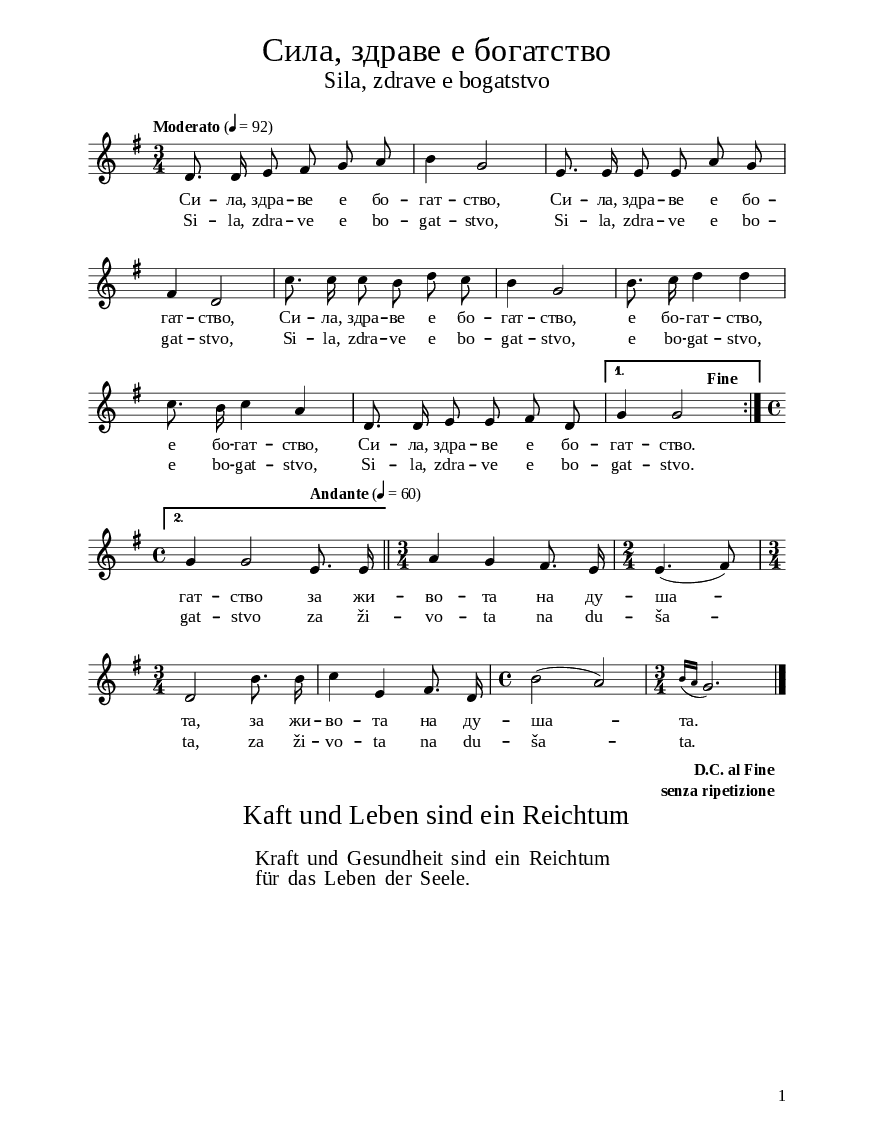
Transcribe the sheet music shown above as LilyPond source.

\version "2.24.1"

% include paper part and global functions
\include "include/globals.ily"

\bookpart {
  \label #'ref112_1
  \tocItem \markup "Сила, здраве е богатство – Sila, zdrave e bogatstvo"
  \include "include/bookpart-paper.ily"
  \score {
    \include "include/score-layout.ily"


   \new Voice \relative c' {
      \clef treble
      \key g \major
      \time 3/4
      \tempoFunc "Moderato" 4 "92"
      \autoBeamOff

      \repeat volta 2 {
        d8. d16 e8 fis8 g8 a8 | b4 g2 | e8. e16 e8 e8 a8 g8 | \break



        fis4 d2 |  c'8. c16 c8 b8 d8 c8 | b4 g2 | b8. c16 d4 d4 | \break

        c8. b16 c4 a4 |    d,8. d16 e8 e8 fis8 d8
      } \alternative {
        { | g4 \tempo "         Fine" g2 | \break }
        { \time 4/4 g4 g2 

        \override Score.MetronomeMark.outside-staff-priority = #599
        %\override Score.MetronomeMark.X-extent=#'(-4.5 . 0)
        \tempoFunc "Andante" 4 "60"
        
        e8. e16 }
      }

      \bar "||" \time 3/4  a4 g4 fis8. e16 


      \time 2/4  e4. ( fis8 ) \break

      | \time 3/4  d2 b'8. b16 | c4 e,4 fis8. d16 | \time 4/4  b'2 ( a2 ) |
      \time 3/4  |
      \grace { b16 [( a16] } g2.) \bar "|."


    }



    \addlyrics {
      Си -- ла,
      здра -- ве е бо -- гат -- ство, Си -- ла, здра --
      ве е бо -- гат -- ство, Си -- ла, здра -- ве е
      бо -- гат -- ство, е "бо-" -- гат -- ство, е бо --
      гат -- ство, Си -- ла, здра -- ве е бо -- гат --
      ство. гат -- ство за жи -- во -- та на ду -- ша
      -- та, за жи -- во -- та на ду -- ша -- та.
    }

    \addlyrics {
      Si -- la,
      zdra -- ve e bo -- gat -- stvo, Si -- la, zdra --
      ve e bo -- gat -- stvo, Si -- la, zdra -- ve e
      bo -- gat -- stvo, e bo -- gat -- stvo, e bo --
      gat -- stvo, Si -- la, zdra -- ve e bo -- gat --
      stvo. gat -- stvo za ži -- vo -- ta na du -- ša
      -- ta, za ži -- vo -- ta na du -- ša -- ta.
    }

    \header {
      title = \titleFunc "Сила, здраве е богатство" "Sila, zdrave e bogatstvo"
    }

    \midi{}

  } % score

  \markup \dc-two "D.C. al Fine" "senza ripetizione"
  

  % include foreign translation(s) of the song


  \version "2.24.0"

\markup \fill-line { \fontsize #deTitleFontSize "Kaft und Leben sind ein Reichtum" }
\markup \null
\markup \null
\markup \fontsize #deCoupletFontSize {
  \hspace #16
  \override #`(baseline-skip . ,deCoupletBaselineSkip)

  \column {
      \line {  Kraft und Gesundheit sind ein Reichtum}
             \line { für das Leben der Seele. }



    }


}


} % bookpart
